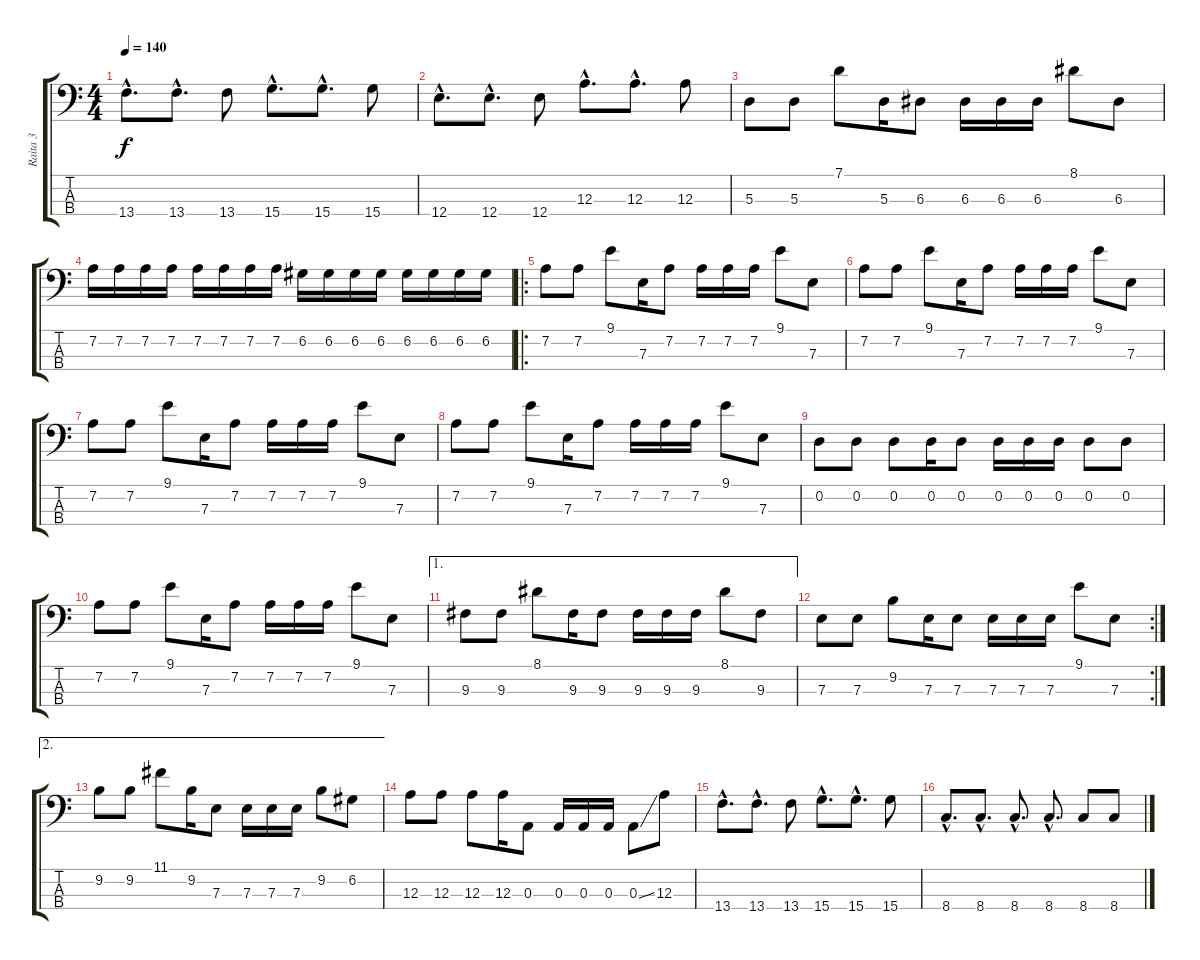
\track ("Raita 3" "Raita 3") {instrument electricbassfinger}
\staff {score tabs}
\tuning (G2 D2 A1 E1) {hide}
\ts (4 4)
\tempo 140
\clef f4
\ks c
13.4{hac}.8{d dy f} 13.4{hac}.8{d} 13.4.8 15.4{hac}.8{d} 15.4{hac}.8{d} 15.4.8 |
12.4{hac}.8{d} 12.4{hac}.8{d} 12.4.8 12.3{hac}.8{d} 12.3{hac}.8{d} 12.3.8 |
5.3.8 5.3.8 7.1.8 5.3.16 6.3.8 6.3.16 6.3.16 6.3.16 8.1.8 6.3.8 |
7.2.16 7.2.16 7.2.16 7.2.16 7.2.16 7.2.16 7.2.16 7.2.16 6.2.16 6.2.16 6.2.16 6.2.16 6.2.16 6.2.16 6.2.16 6.2.16 |
\ro
7.2.8 7.2.8 9.1.8 7.3.16 7.2.8 7.2.16 7.2.16 7.2.16 9.1.8 7.3.8 |
7.2.8 7.2.8 9.1.8 7.3.16 7.2.8 7.2.16 7.2.16 7.2.16 9.1.8 7.3.8 |
7.2.8 7.2.8 9.1.8 7.3.16 7.2.8 7.2.16 7.2.16 7.2.16 9.1.8 7.3.8 |
7.2.8 7.2.8 9.1.8 7.3.16 7.2.8 7.2.16 7.2.16 7.2.16 9.1.8 7.3.8 |
0.2.8 0.2.8 0.2.8 0.2.16 0.2.8 0.2.16 0.2.16 0.2.16 0.2.8 0.2.8 |
7.2.8 7.2.8 9.1.8 7.3.16 7.2.8 7.2.16 7.2.16 7.2.16 9.1.8 7.3.8 |
\ae 1
9.3.8 9.3.8 8.1.8 9.3.16 9.3.8 9.3.16 9.3.16 9.3.16 8.1.8 9.3.8 |
\rc 2
7.3.8 7.3.8 9.2.8 7.3.16 7.3.8 7.3.16 7.3.16 7.3.16 9.1.8 7.3.8 |
\ae 2
9.2.8 9.2.8 11.1.8 9.2.16 7.3.8 7.3.16 7.3.16 7.3.16 9.2.8 6.2.8 |
12.3.8 12.3.8 12.3.8 12.3.16 0.3.8 0.3.16 0.3.16 0.3.16 0.3{ss}.8 12.3.8 |
13.4{hac}.8{d} 13.4{hac}.8{d} 13.4.8 15.4{hac}.8{d} 15.4{hac}.8{d} 15.4.8 |
8.4{hac}.8{d} 8.4{hac}.8{d} 8.4{hac}.8{d} 8.4{hac}.8{d} 8.4.8 8.4.8
